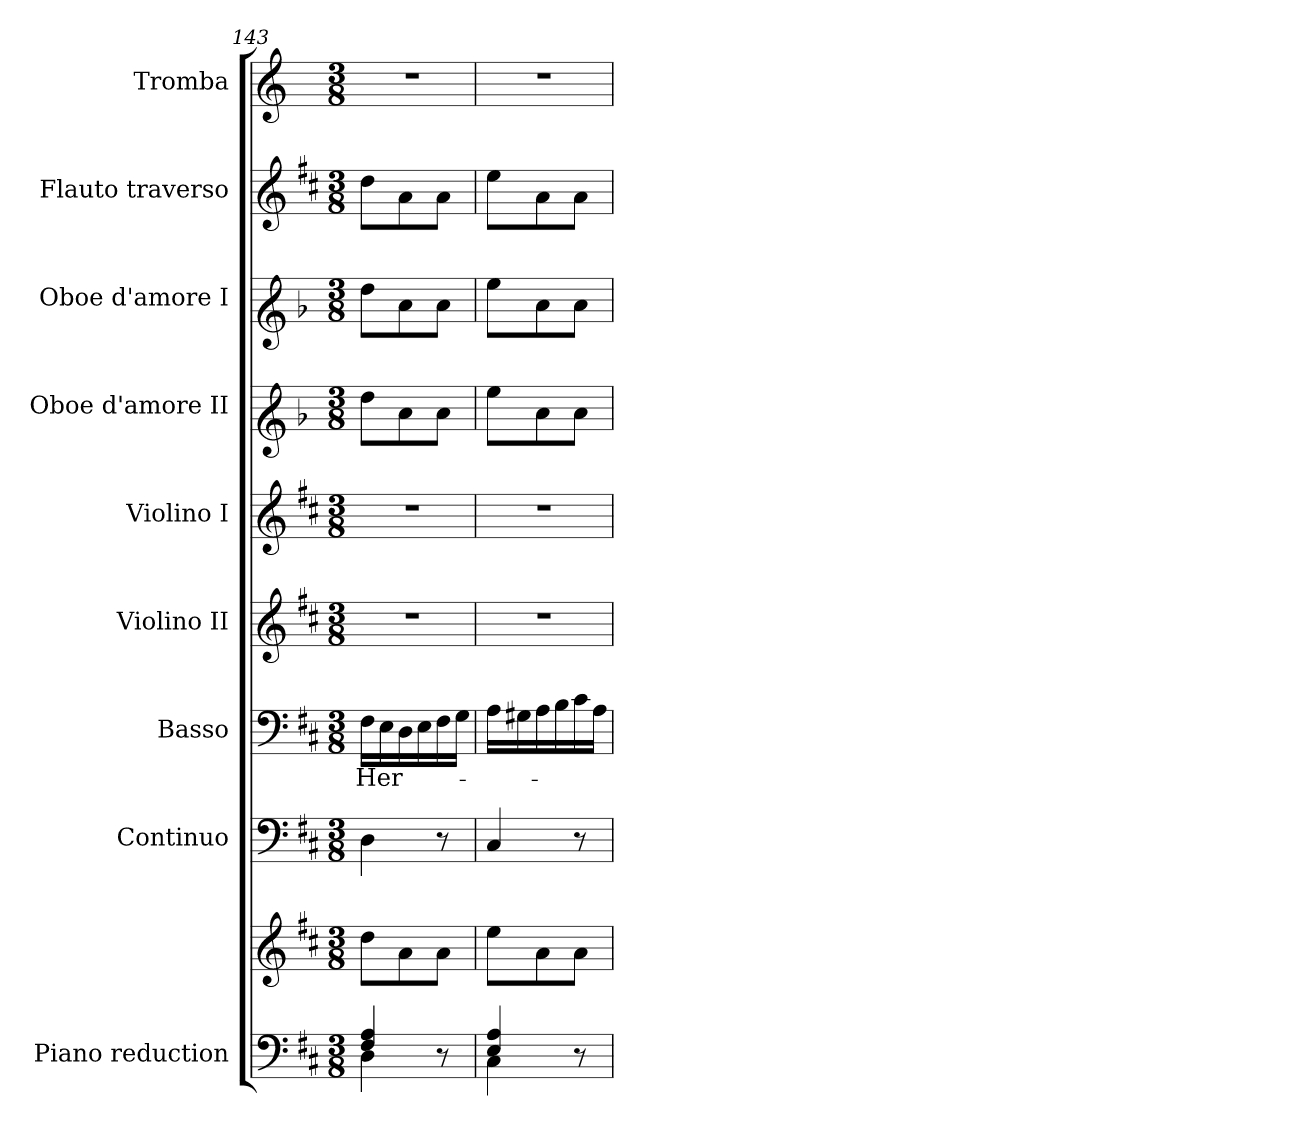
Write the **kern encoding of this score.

**kern	**kern	**kern	**kern	**text	**kern	**kern	**kern	**kern	**kern	**kern
*part9	*part9	*part8	*part7	*part7	*part6	*part5	*part4	*part3	*part2	*part1
*staff10	*staff9	*staff8	*staff7	*staff7	*staff6	*staff5	*staff4	*staff3	*staff2	*staff1
*I"Piano reduction	*	*I"Continuo	*I"Basso	*	*I"Violino II	*I"Violino I	*I"Oboe d'amore II	*I"Oboe d'amore I	*I"Flauto traverso	*I"Tromba
*I'Pno	*	*	*	*	*I'Vln	*I'Vln	*	*	*I'Fl	*
*clefF4	*clefG2	*clefF4	*clefF4	*	*clefG2	*clefG2	*clefG1	*clefG1	*clefG2	*clefG2
*	*	*	*	*	*	*	*ITrd2c3	*ITrd2c3	*	*ITrd-1c-2
*k[f#c#]	*k[f#c#]	*k[f#c#]	*k[f#c#]	*	*k[f#c#]	*k[f#c#]	*k[f#c#]	*k[f#c#]	*k[f#c#]	*k[f#c#]
*M3/8	*M3/8	*M3/8	*M3/8	*	*M3/8	*M3/8	*M3/8	*M3/8	*M3/8	*M3/8
=143	=143	=143	=143	=143	=143	=143	=143	=143	=143	=143
*^	*	*	*	*	*	*	*	*	*	*
!	!	!	!	!	!LO:LY:b	!	!	!	!	!	!
4F#/ 4A/	4D\	8dd\L	4D\	16F#\LL	Her-	4.r	4.r	8dd\L	8dd\L	8dd\L	4.r
.	.	.	.	16E\	.	.	.	.	.	.	.
.	.	8a\	.	16D\	.	.	.	8a\	8a\	8a\	.
.	.	.	.	16E\	.	.	.	.	.	.	.
8r	8ryy	8a\J	8r	16F#\	.	.	.	8a\J	8a\J	8a\J	.
.	.	.	.	16G\JJ	.	.	.	.	.	.	.
!!LO:PB:g=z
=144	=144	=144	=144	=144	=144	=144	=144	=144	=144	=144	=144
4E/ 4A/	4C#\	8ee\L	4C#/	16A\LL	.	4.r	4.r	8ee\L	8ee\L	8ee\L	4.r
.	.	.	.	16G#X\	.	.	.	.	.	.	.
.	.	8a\	.	16A\	.	.	.	8a\	8a\	8a\	.
.	.	.	.	16B\	.	.	.	.	.	.	.
8r	8ryy	8a\J	8r	16c#\	.	.	.	8a\J	8a\J	8a\J	.
.	.	.	.	16A\JJ	.	.	.	.	.	.	.
*v	*v	*	*	*	*	*	*	*	*	*	*
=	=	=	=	=	=	=	=	=	=	=
*-	*-	*-	*-	*-	*-	*-	*-	*-	*-	*-
